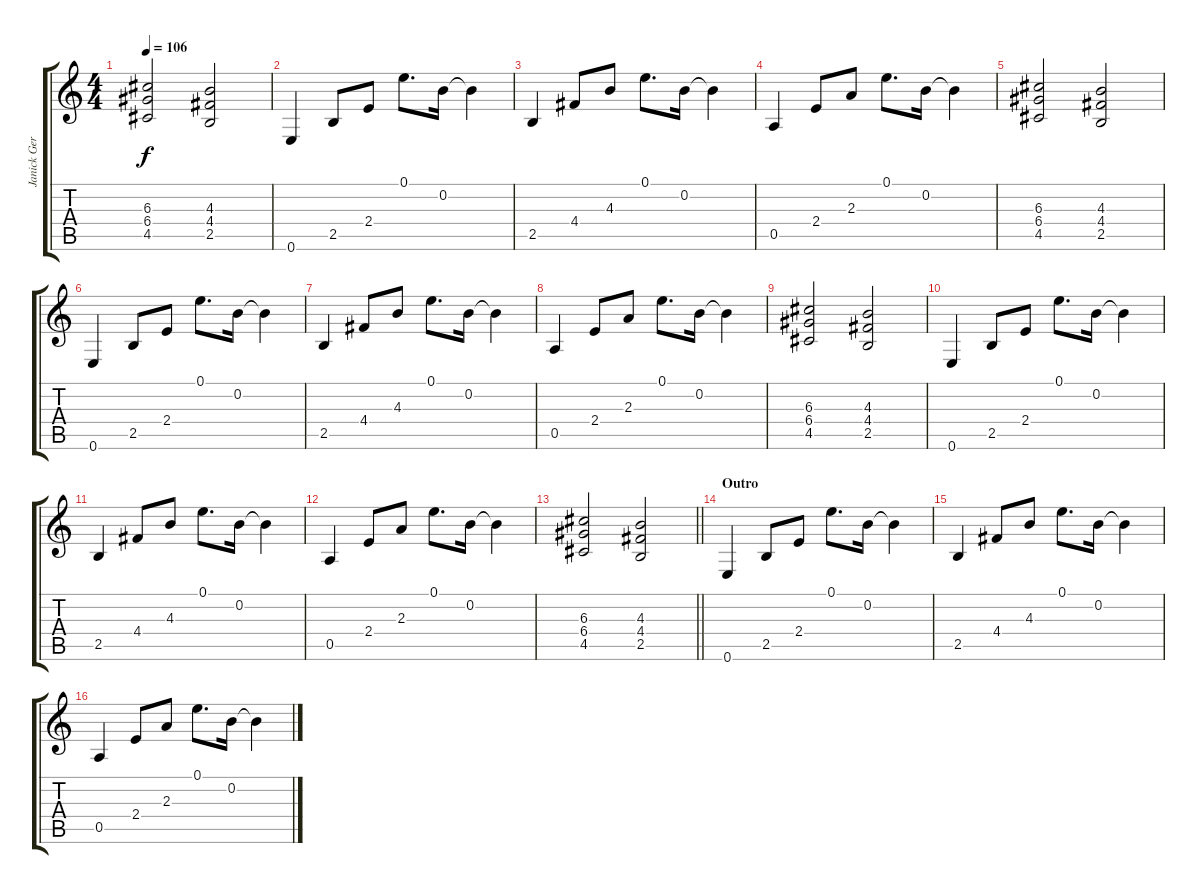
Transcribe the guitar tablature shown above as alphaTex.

\track ("Janick Gers" "Janick Ger") {instrument overdrivenguitar}
\staff {score tabs}
\tuning (E4 B3 G3 D3 A2 E2) {hide}
\ts (4 4)
\tempo 106
\clef g2
\ks c
(6.3 6.4 4.5).2{dy f} (4.3 4.4 2.5).2 |
0.6.4 2.5.8 2.4.8 0.1.8{d} 0.2.16 0.2{t}.4 |
2.5.4 4.4.8 4.3.8 0.1.8{d} 0.2.16 0.2{t}.4 |
0.5.4 2.4.8 2.3.8 0.1.8{d} 0.2.16 0.2{t}.4 |
(6.3 6.4 4.5).2 (4.3 4.4 2.5).2 |
0.6.4 2.5.8 2.4.8 0.1.8{d} 0.2.16 0.2{t}.4 |
2.5.4 4.4.8 4.3.8 0.1.8{d} 0.2.16 0.2{t}.4 |
0.5.4 2.4.8 2.3.8 0.1.8{d} 0.2.16 0.2{t}.4 |
(6.3 6.4 4.5).2 (4.3 4.4 2.5).2 |
0.6.4 2.5.8 2.4.8 0.1.8{d} 0.2.16 0.2{t}.4 |
2.5.4 4.4.8 4.3.8 0.1.8{d} 0.2.16 0.2{t}.4 |
0.5.4 2.4.8 2.3.8 0.1.8{d} 0.2.16 0.2{t}.4 |
\barLineRight lightlight
(6.3 6.4 4.5).2 (4.3 4.4 2.5).2 |
\section ("" "Outro")
0.6.4 2.5.8 2.4.8 0.1.8{d} 0.2.16 0.2{t}.4 |
2.5.4 4.4.8 4.3.8 0.1.8{d} 0.2.16 0.2{t}.4 |
0.5.4 2.4.8 2.3.8 0.1.8{d} 0.2.16 0.2{t}.4
